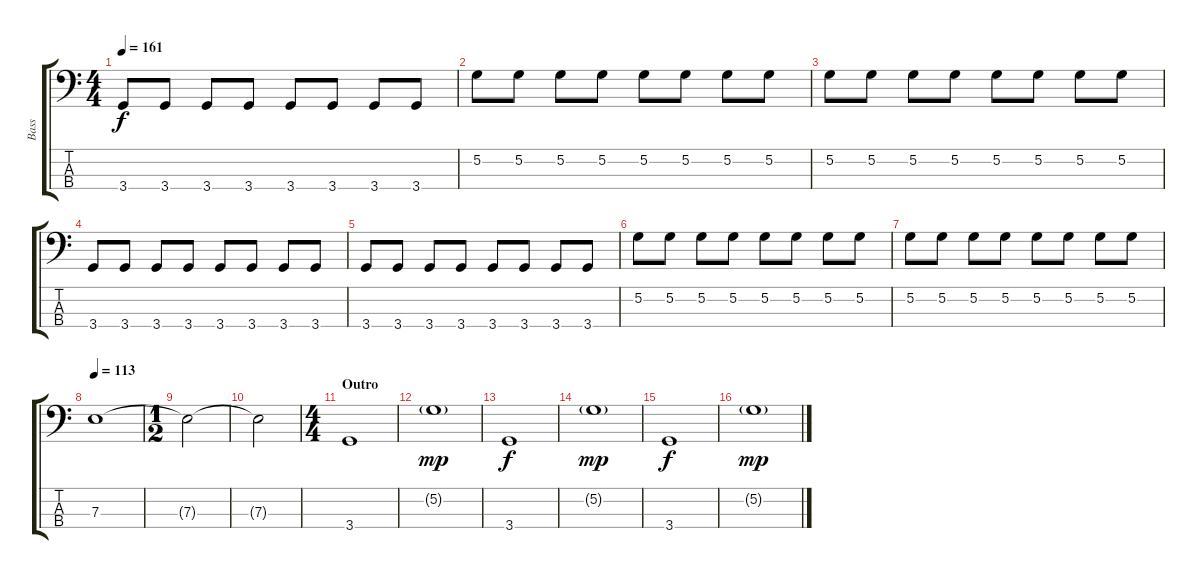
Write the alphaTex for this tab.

\track ("Bass" "Bass") {instrument electricbassfinger}
\staff {score tabs}
\tuning (G2 D2 A1 E1) {hide}
\ts (4 4)
\tempo 161
\clef f4
\ks c
3.4.8{dy f} 3.4.8 3.4.8 3.4.8 3.4.8 3.4.8 3.4.8 3.4.8 |
5.2.8 5.2.8 5.2.8 5.2.8 5.2.8 5.2.8 5.2.8 5.2.8 |
5.2.8 5.2.8 5.2.8 5.2.8 5.2.8 5.2.8 5.2.8 5.2.8 |
3.4.8 3.4.8 3.4.8 3.4.8 3.4.8 3.4.8 3.4.8 3.4.8 |
3.4.8 3.4.8 3.4.8 3.4.8 3.4.8 3.4.8 3.4.8 3.4.8 |
5.2.8 5.2.8 5.2.8 5.2.8 5.2.8 5.2.8 5.2.8 5.2.8 |
5.2.8 5.2.8 5.2.8 5.2.8 5.2.8 5.2.8 5.2.8 5.2.8 |
\tempo 113
7.3.1 |
\ts (1 2)
7.3{t}.2 |
7.3{t}.2 |
\ts (4 4)
\section ("" "Outro")
3.4.1 |
5.2{g}.1{dy mp} |
3.4.1{dy f} |
5.2{g}.1{dy mp} |
3.4.1{dy f} |
5.2{g}.1{dy mp}
